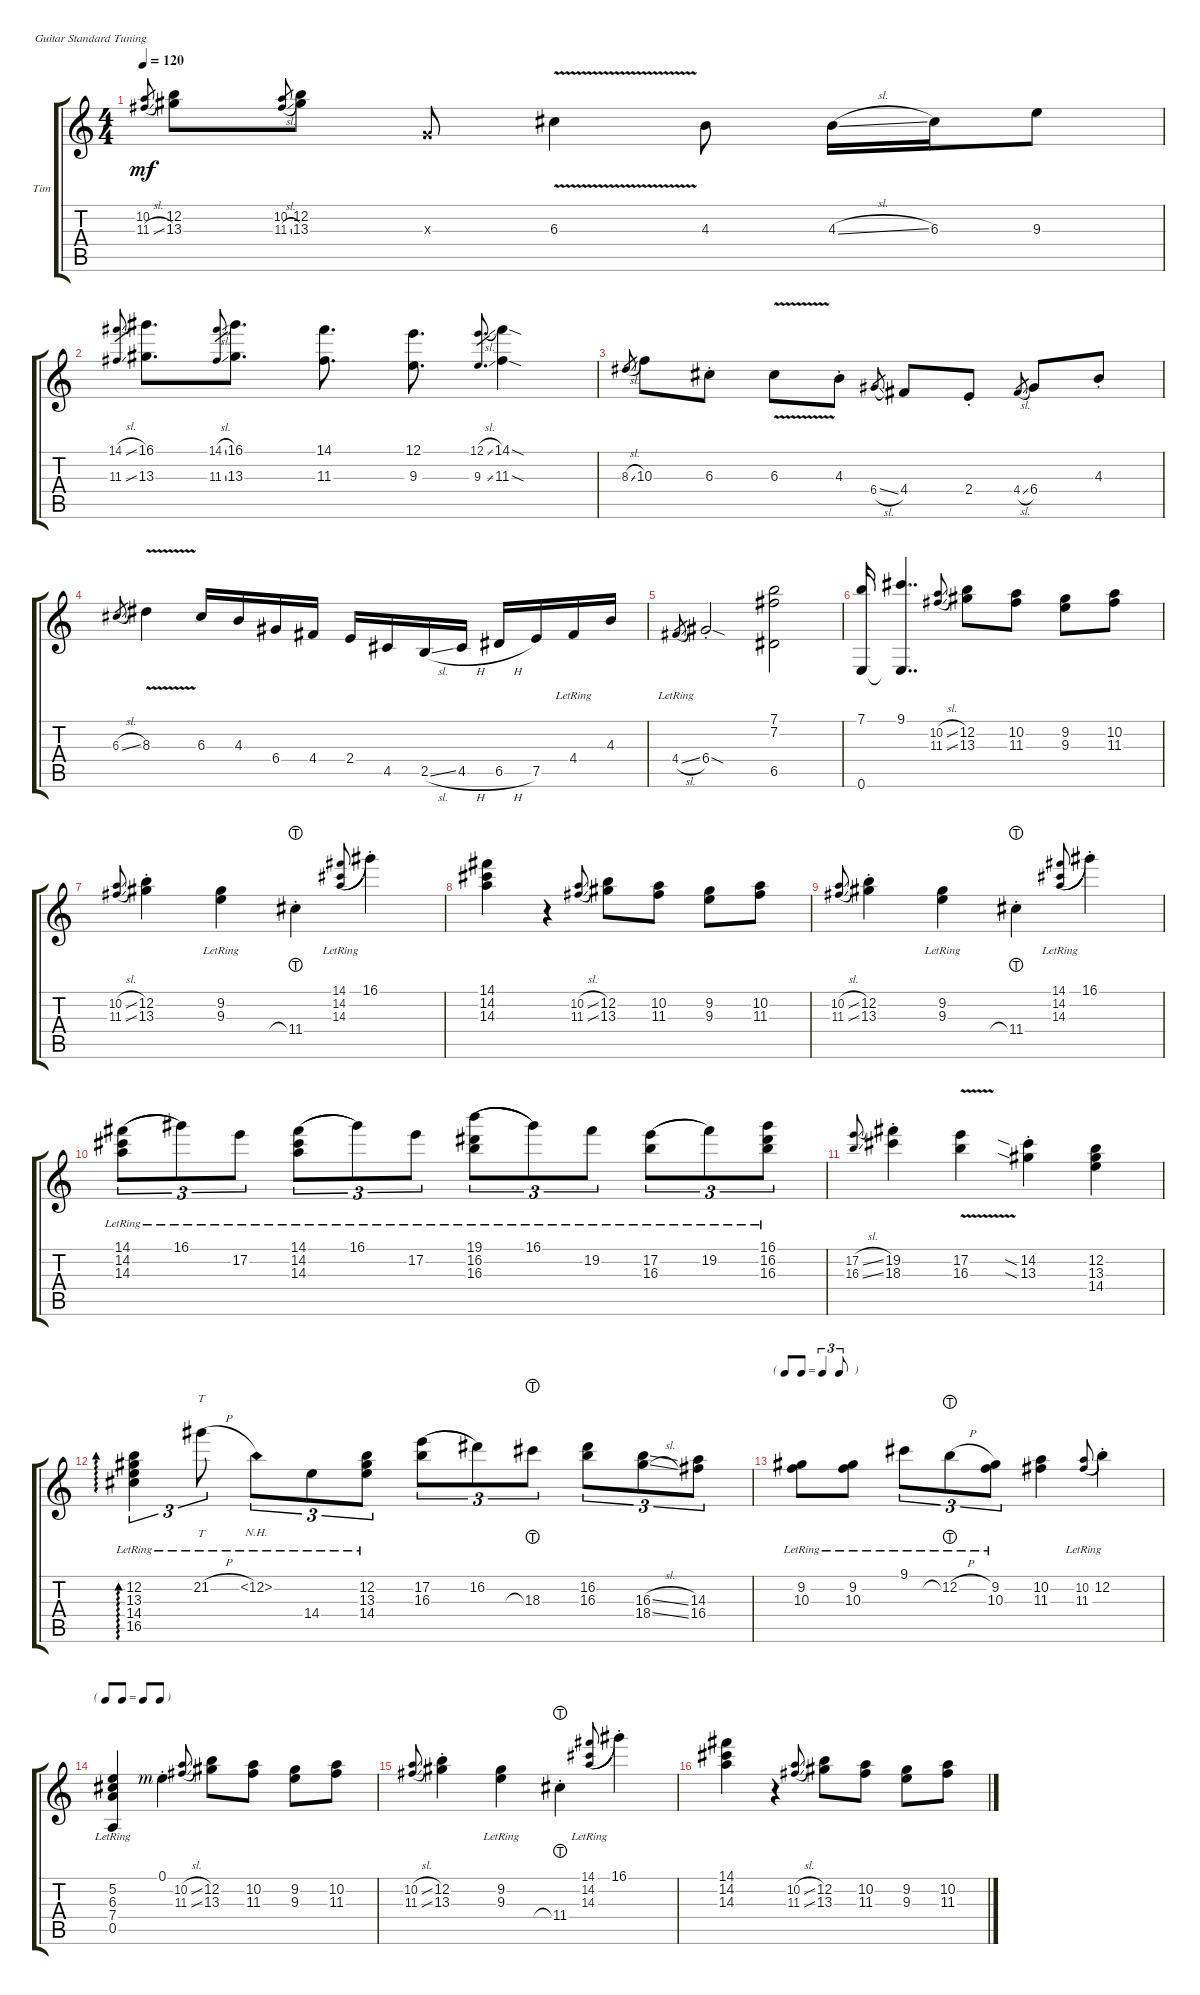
\defaultSystemsLayout 4
\bracketExtendMode groupsimilarinstruments
\firstSystemTrackNameOrientation horizontal
\otherSystemsTrackNameOrientation horizontal
\track ("Tim" "Tim") {instrument electricguitarclean}
\staff {score tabs}
\tuning (E4 B3 G3 D3 A2 E2)
\ts (4 4)
\tempo 120
\clef g2
\ks c
(11.3{sl} 10.2).8{gr dy mf} (13.3 12.2).8 (11.3{sl} 10.2).8{gr} (13.3 12.2).8 0.3{x}.8 6.3{v}.4 4.3.8 4.3{sl}.16 6.3.16 9.3.8 |
(11.3{sl} 14.1{sl}).8{gr} (13.3 16.1).8{d} (11.3{sl} 14.1{sl}).8{gr} (13.3 16.1).8{d} (11.3 14.1).8{d} (9.3 12.1).8{d} (9.3{sl} 12.1{sl}).8{d gr} (11.3{sod} 14.1{sod}).4 |
8.3{sl}.8{gr} 10.3.8 6.3{st}.8 6.3{v}.8 4.3{st}.8 6.4{sl}.8{gr} 4.4.8 2.4{st}.8 4.4{sl}.8{gr} 6.4.8 4.3{st}.8 |
6.3{sl}.8{gr} 8.3{v}.4 6.3.16 4.3.16 6.4.16 4.4.16 2.4.16 4.5.16 2.5{sl}.16 4.5{h}.16 6.5{h}.16 7.5.16 4.4{lr}.16 4.3.16 |
4.4{sl lr}.8{gr} 6.4{sod st}.2 (6.5 7.2 7.1).2 |
(0.6 7.1).16 (9.1 0.6{t}).4{dd} (10.2{sl} 11.3{sl}).8{gr onbeat} (12.2 13.3).8 (10.2 11.3).8 (9.2 9.3).8 (10.2 11.3).8 |
\scale
0.492336 (10.2{sl} 11.3{sl}).8{gr onbeat} (12.2{st} 13.3{st}).4 (9.3{lr} 9.2{lr}).4 11.4{lht st}.4 (14.1{lr} 14.2{lr} 14.3{lr}).8{gr onbeat legatoorigin} 16.1{st}.4 |
\scale
0.507596 (14.1 14.2 14.3).4 r.4 (10.2{sl} 11.3{sl}).8{gr onbeat} (12.2 13.3).8 (10.2 11.3).8 (9.2 9.3).8 (10.2 11.3).8 |
\scale
0.466743 (10.2{sl} 11.3{sl}).8{gr onbeat} (12.2{st} 13.3{st}).4 (9.3{lr} 9.2{lr}).4 11.4{lht st}.4 (14.1{lr} 14.2{lr} 14.3{lr}).8{gr onbeat legatoorigin} 16.1{st}.4 |
\scale
0.533238 (14.3{lr} 14.2{lr} 14.1{lr}).8{tu (3 2) legatoorigin} 16.1{lr}.8{tu (3 2)} 17.2{lr}.8{tu (3 2)} (14.3{lr} 14.2{lr} 14.1{lr}).8{tu (3 2) legatoorigin} 16.1{lr}.8{tu (3 2)} 17.2{lr}.8{tu (3 2)} (16.3{lr} 16.2{lr} 19.1{lr}).8{tu (3 2) legatoorigin} 16.1{lr}.8{tu (3 2)} 19.2{lr}.8{tu (3 2)} (16.3{lr} 17.2{lr}).8{tu (3 2) legatoorigin} 19.2{lr}.8{tu (3 2)} (16.1{lr} 16.2 16.3).8{tu (3 2)} |
\scale
0.507154 (16.3{sl} 17.2{sl}).8{tu (3 2) gr onbeat} (18.3{st} 19.2{st}).4 (16.3 17.2{v}).4 (13.3{sia st} 14.2{sia st}).4 (14.4 13.3 12.2).4 |
\scale
0.493276 (14.4{lr} 13.3{lr} 12.2{lr} 16.5{lr}).4{tu (3 2) ad 0} 21.2{h lr}.8{tt tu (3 2)} 12.2{nh lr}.8{tu (3 2)} 14.4{lr}.8{tu (3 2)} (12.2{lr} 13.3{lr} 14.4{lr}).8{tu (3 2)} (16.3 17.2).8{tu (3 2) legatoorigin} 16.2.8{tu (3 2)} 18.3{lht}.8{tu (3 2)} (16.2 16.3).8{tu (3 2)} (16.3{sl} 18.4{sl}).8{tu (3 2)} (14.3 16.4).8{tu (3 2)} |
\tf triplet8th
\scale
0.488295 (10.3{lr} 9.2{lr}).8 (10.3{lr} 9.2{lr}).8 9.1{lr}.8{tu (3 2)} 12.2{h lht lr}.8{tu (3 2)} (10.3{lr} 9.2{lr}).8{tu (3 2)} (11.3 10.2).4 (11.3{lr} 10.2{lr}).8{gr onbeat legatoorigin} 12.2{st}.4 |
\tf none
\scale
0.5114 (0.5{lr} 7.4{lr} 6.3{lr} 5.2{lr}).4 0.1{st rf 3}.4 (10.2{sl} 11.3{sl}).8{gr onbeat} (12.2 13.3).8 (10.2 11.3).8 (9.2 9.3).8 (10.2 11.3).8 |
\scale
0.479493 (10.2{sl} 11.3{sl}).8{gr onbeat} (12.2{st} 13.3{st}).4 (9.3{lr} 9.2{lr}).4 11.4{lht st}.4 (14.1{lr} 14.2{lr} 14.3{lr}).8{gr onbeat legatoorigin} 16.1{st}.4 |
\scale
0.520429 (14.1 14.2 14.3).4 r.4 (10.2{sl} 11.3{sl}).8{gr onbeat} (12.2 13.3).8 (10.2 11.3).8 (9.2 9.3).8 (10.2 11.3).8
